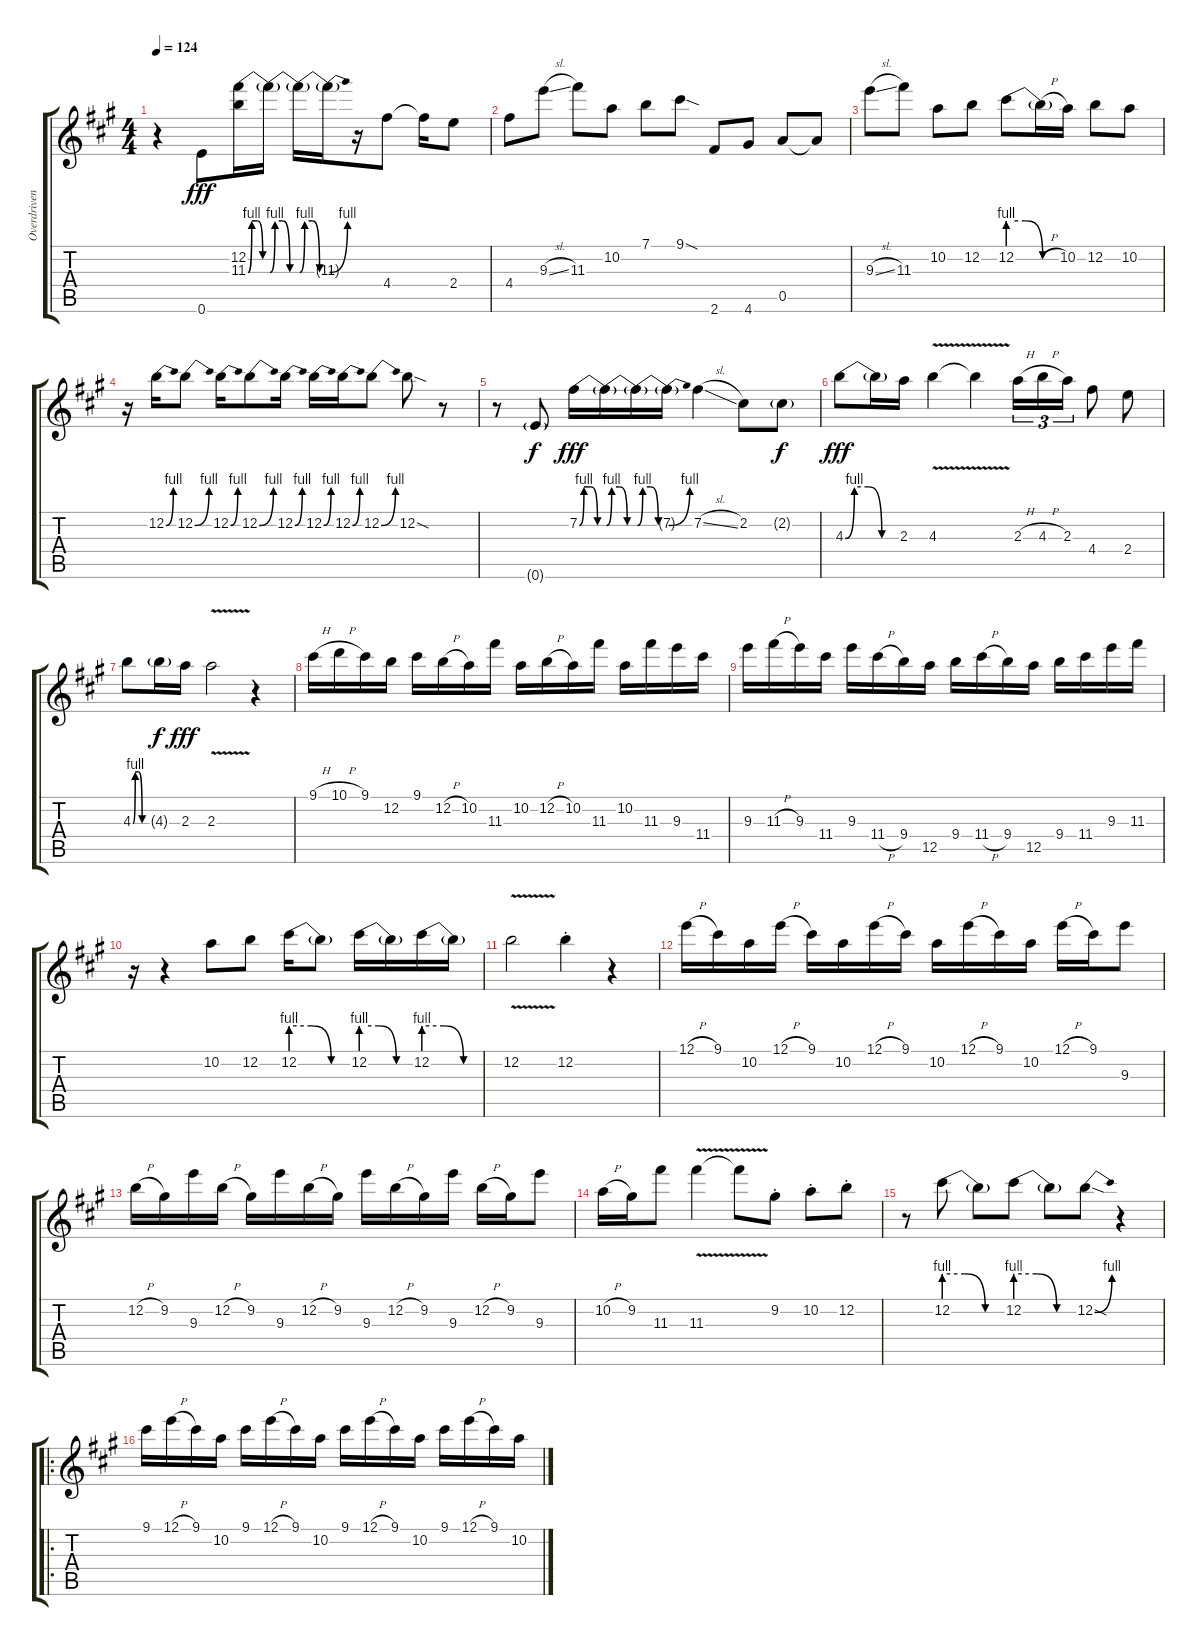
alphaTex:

\track ("Overdriven Guitar w/sustain Fender Strat" "Overdriven") {instrument overdrivenguitar}
\staff {score tabs}
\tuning (E4 B3 G4 D4 A3 E3) {hide}
\ts (4 4)
\tempo 124
\clef g2
\ks a
r.4{dy fff} 0.6.8 (12.2 11.3{be (custom 0 0 10 4 25 4 40 0 60 0)}).16 11.3{be (custom 0 0 10 4 25 4 40 0 60 0) t}.16 11.3{be (custom 0 0 10 4 25 4 40 0 60 0) t}.16 11.3{be (bend 0 0 60 4) t}.16 r.16 4.4.8 4.4{t}.16 2.4.8 |
4.4.8 9.3{sl}.8 11.3.8 10.2.8 7.1.8 9.1{sod}.8 2.6.8 4.6.8 0.5.8 0.5{t}.8 |
9.3{sl}.8 11.3.8 10.2.8 12.2.8 12.2{be (custom 0 4 20 4 40 0 60 0)}.8 12.2{h t}.16 10.2.16 12.2.8 10.2.8 |
r.16 12.2{be (bend 0 0 60 4)}.16 12.2{be (bend 0 0 60 4)}.8 12.2{be (bend 0 0 60 4)}.16 12.2{be (bend 0 0 60 4)}.8 12.2{be (bend 0 0 60 4)}.16 12.2{be (bend 0 0 60 4)}.16 12.2{be (bend 0 0 60 4)}.16 12.2{be (bend 0 0 60 4)}.8 12.2{sod}.8 r.8 |
r.8 0.6{g}.8{dy f} 7.2{be (custom 0 0 10 4 25 4 40 0 60 0)}.16{dy fff} 7.2{be (custom 0 0 10 4 25 4 40 0 60 0) t}.16 7.2{be (custom 0 0 10 4 25 4 40 0 60 0) t}.16 7.2{be (bend 0 0 60 4) t}.16 7.2{sl}.4 2.2.8 2.2{g}.8{dy f} |
4.3{be (custom 0 0 10 4 25 4 40 0 60 0)}.8{dy fff} 4.3{t}.16 2.3.16 4.3{v}.4 4.3{t}.4 2.3{h}.16{tu (3 2)} 4.3{h}.16{tu (3 2)} 2.3.16{tu (3 2)} 4.4.8 2.4.8 |
4.3{be (custom 0 0 10 4 25 4 40 0 60 0)}.8 4.3{g}.16{dy f} 2.3.16{dy fff} 2.3{v}.2 r.4 |
9.1{h}.16 10.1{h}.16 9.1.16 12.2.16 9.1.16 12.2{h}.16 10.2.16 11.3.16 10.2.16 12.2{h}.16 10.2.16 11.3.16 10.2.16 11.3.16 9.3.16 11.4.16 |
9.3.16 11.3{h}.16 9.3.16 11.4.16 9.3.16 11.4{h}.16 9.4.16 12.5.16 9.4.16 11.4{h}.16 9.4.16 12.5.16 9.4.16 11.4.16 9.3.16 11.3.16 |
r.16 r.4 10.2.8 12.2.8 12.2{be (custom 0 4 20 4 40 0 60 0)}.16 12.2{t}.8 12.2{be (custom 0 4 20 4 40 0 60 0)}.16 12.2{t}.16 12.2{be (custom 0 4 20 4 40 0 60 0)}.16 12.2{t}.16 |
12.2{v}.2 12.2{st}.4 r.4 |
12.1{h}.16 9.1.16 10.2.16 12.1{h}.16 9.1.16 10.2.16 12.1{h}.16 9.1.16 10.2.16 12.1{h}.16 9.1.16 10.2.16 12.1{h}.16 9.1.16 9.3.8 |
12.2{h}.16 9.2.16 9.3.16 12.2{h}.16 9.2.16 9.3.16 12.2{h}.16 9.2.16 9.3.16 12.2{h}.16 9.2.16 9.3.16 12.2{h}.16 9.2.16 9.3.8 |
10.2{h}.16 9.2.16 11.3.8 11.3{v}.4 11.3{t}.8 9.2{st}.8 10.2{st}.8 12.2{st}.8 |
r.8 12.2{be (custom 0 4 20 4 40 0 60 0)}.8 12.2{t}.8 12.2{be (custom 0 4 20 4 40 0 60 0)}.8 12.2{t}.8 12.2{be (bend 0 0 60 4) sod}.8 r.4 |
\ro
9.1.16 12.1{h}.16 9.1.16 10.2.16 9.1.16 12.1{h}.16 9.1.16 10.2.16 9.1.16 12.1{h}.16 9.1.16 10.2.16 9.1.16 12.1{h}.16 9.1.16 10.2.16
